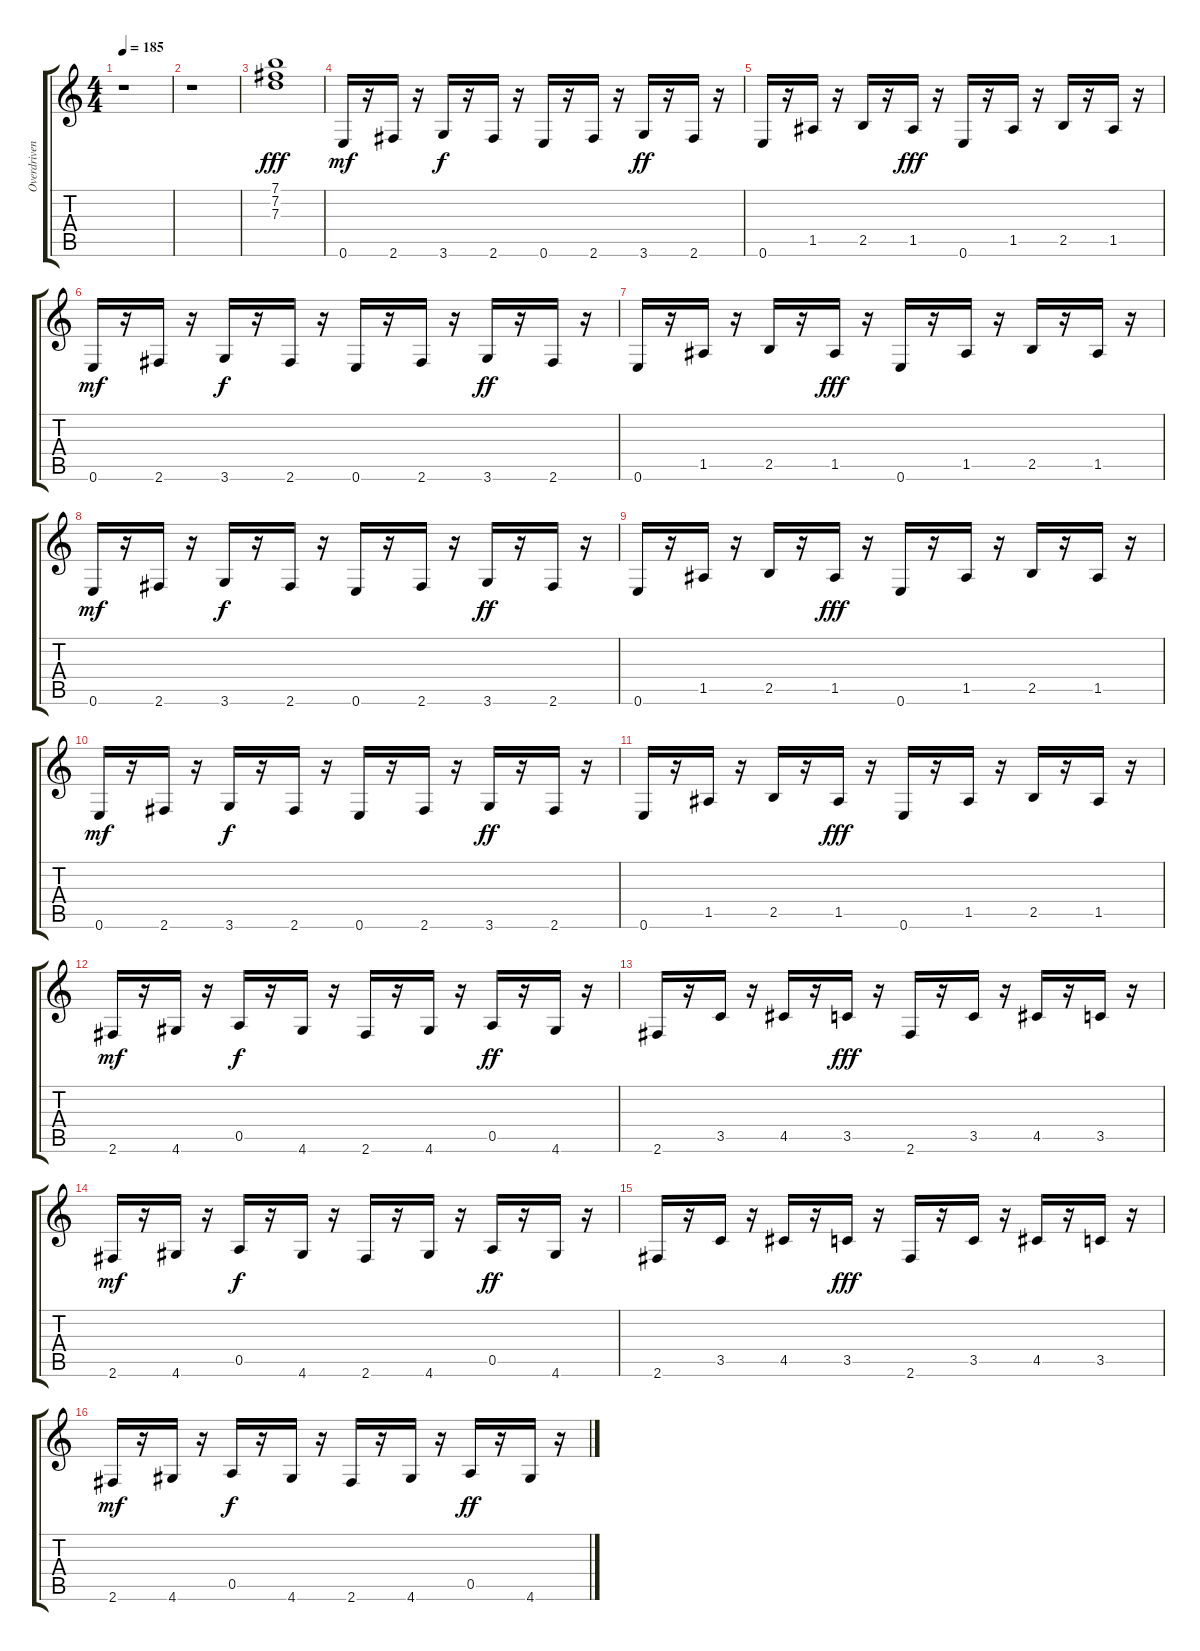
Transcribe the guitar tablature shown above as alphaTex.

\track ("Overdriven" "Overdriven") {instrument overdrivenguitar}
\staff {score tabs}
\tuning (E4 B3 G3 D3 A2 E2) {hide}
\ts (4 4)
\tempo 185
\clef g2
\ks c
r.1{dy fff instrument overdrivenguitar} |
r.1 |
(7.1 7.2 7.3).1{instrument rockorgan} |
0.6.16{dy mf instrument overdrivenguitar} r.16 2.6.16 r.16 3.6.16{dy f} r.16 2.6.16 r.16 0.6.16 r.16 2.6.16 r.16 3.6.16{dy ff} r.16 2.6.16 r.16 |
0.6.16 r.16 1.5.16 r.16 2.5.16 r.16 1.5.16{dy fff} r.16 0.6.16 r.16 1.5.16 r.16 2.5.16 r.16 1.5.16 r.16 |
0.6.16{dy mf} r.16 2.6.16 r.16 3.6.16{dy f} r.16 2.6.16 r.16 0.6.16 r.16 2.6.16 r.16 3.6.16{dy ff} r.16 2.6.16 r.16 |
0.6.16 r.16 1.5.16 r.16 2.5.16 r.16 1.5.16{dy fff} r.16 0.6.16 r.16 1.5.16 r.16 2.5.16 r.16 1.5.16 r.16 |
0.6.16{dy mf} r.16 2.6.16 r.16 3.6.16{dy f} r.16 2.6.16 r.16 0.6.16 r.16 2.6.16 r.16 3.6.16{dy ff} r.16 2.6.16 r.16 |
0.6.16 r.16 1.5.16 r.16 2.5.16 r.16 1.5.16{dy fff} r.16 0.6.16 r.16 1.5.16 r.16 2.5.16 r.16 1.5.16 r.16 |
0.6.16{dy mf} r.16 2.6.16 r.16 3.6.16{dy f} r.16 2.6.16 r.16 0.6.16 r.16 2.6.16 r.16 3.6.16{dy ff} r.16 2.6.16 r.16 |
0.6.16 r.16 1.5.16 r.16 2.5.16 r.16 1.5.16{dy fff} r.16 0.6.16 r.16 1.5.16 r.16 2.5.16 r.16 1.5.16 r.16 |
2.6.16{dy mf} r.16 4.6.16 r.16 0.5.16{dy f} r.16 4.6.16 r.16 2.6.16 r.16 4.6.16 r.16 0.5.16{dy ff} r.16 4.6.16 r.16 |
2.6.16 r.16 3.5.16 r.16 4.5.16 r.16 3.5.16{dy fff} r.16 2.6.16 r.16 3.5.16 r.16 4.5.16 r.16 3.5.16 r.16 |
2.6.16{dy mf} r.16 4.6.16 r.16 0.5.16{dy f} r.16 4.6.16 r.16 2.6.16 r.16 4.6.16 r.16 0.5.16{dy ff} r.16 4.6.16 r.16 |
2.6.16 r.16 3.5.16 r.16 4.5.16 r.16 3.5.16{dy fff} r.16 2.6.16 r.16 3.5.16 r.16 4.5.16 r.16 3.5.16 r.16 |
2.6.16{dy mf} r.16 4.6.16 r.16 0.5.16{dy f} r.16 4.6.16 r.16 2.6.16 r.16 4.6.16 r.16 0.5.16{dy ff} r.16 4.6.16 r.16
